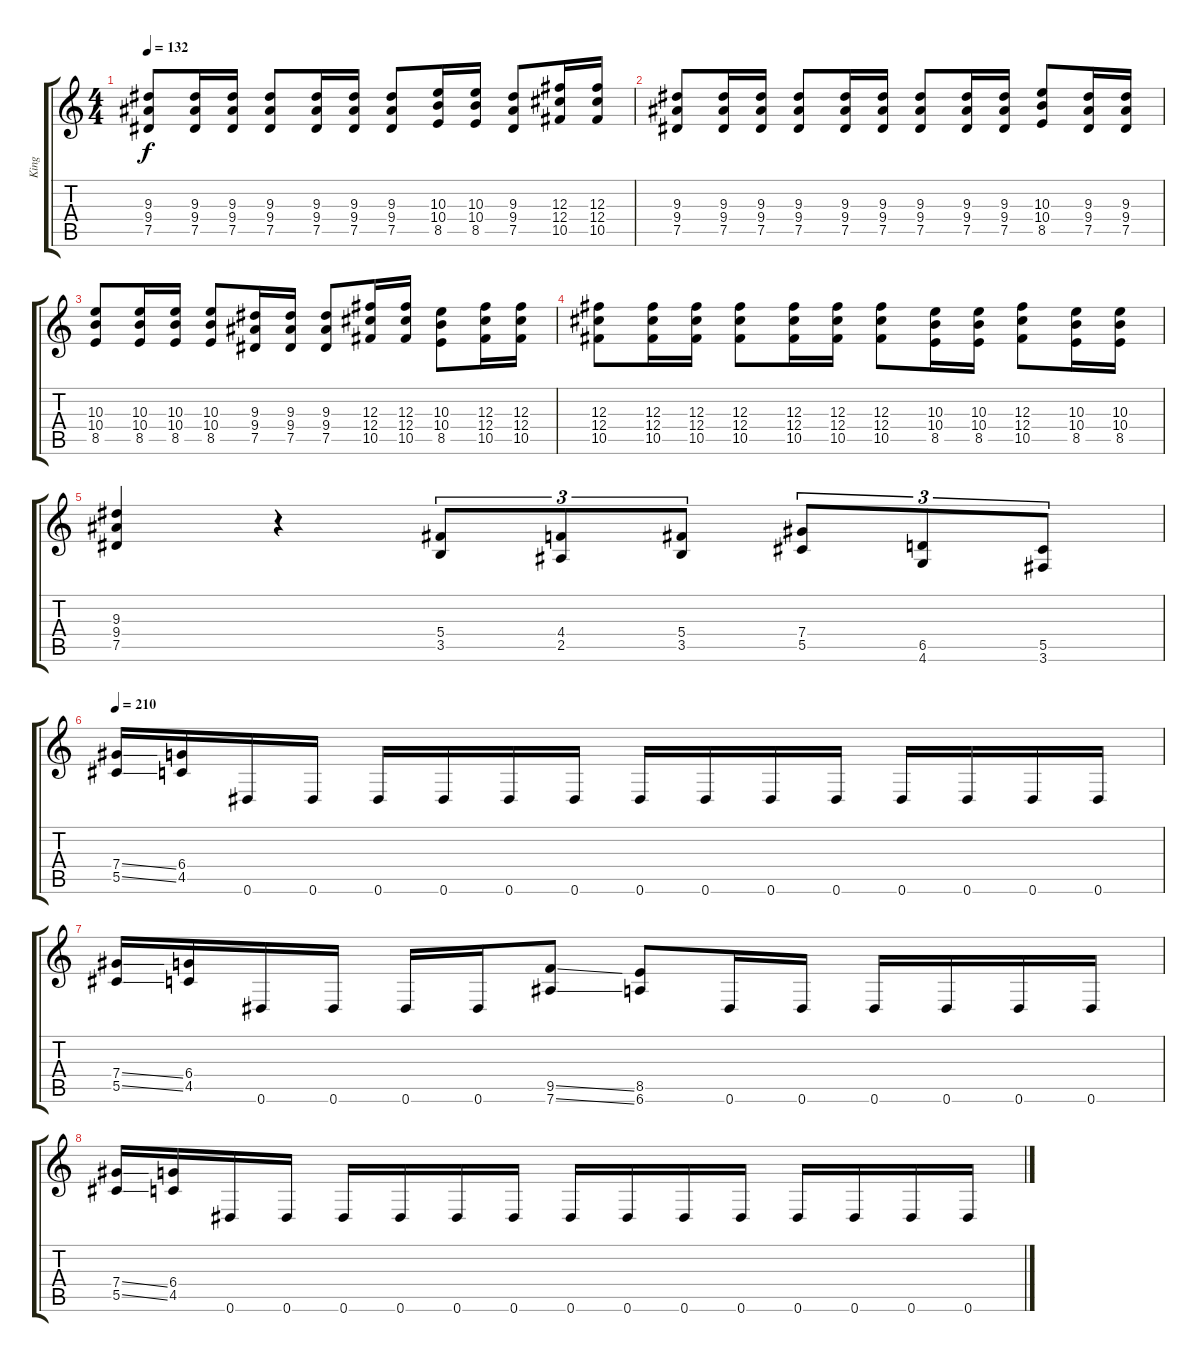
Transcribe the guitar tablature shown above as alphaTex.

\track ("King" "King") {instrument distortionguitar}
\staff {score tabs}
\tuning (Eb4 Bb3 Gb3 Db3 Ab2 Eb2) {hide}
\ts (4 4)
\tempo 132
\clef g2
\ks c
(9.3 9.4 7.5).8{dy f} (9.3 9.4 7.5).16 (9.3 9.4 7.5).16 (9.3 9.4 7.5).8 (9.3 9.4 7.5).16 (9.3 9.4 7.5).16 (9.3 9.4 7.5).8 (10.3 10.4 8.5).16 (10.3 10.4 8.5).16 (9.3 9.4 7.5).8 (12.3 12.4 10.5).16 (12.3 12.4 10.5).16 |
(9.3 9.4 7.5).8 (9.3 9.4 7.5).16 (9.3 9.4 7.5).16 (9.3 9.4 7.5).8 (9.3 9.4 7.5).16 (9.3 9.4 7.5).16 (9.3 9.4 7.5).8 (9.3 9.4 7.5).16 (9.3 9.4 7.5).16 (10.3 10.4 8.5).8 (9.3 9.4 7.5).16 (9.3 9.4 7.5).16 |
(10.3 10.4 8.5).8 (10.3 10.4 8.5).16 (10.3 10.4 8.5).16 (10.3 10.4 8.5).8 (9.3 9.4 7.5).16 (9.3 9.4 7.5).16 (9.3 9.4 7.5).8 (12.3 12.4 10.5).16 (12.3 12.4 10.5).16 (10.3 10.4 8.5).8 (12.3 12.4 10.5).16 (12.3 12.4 10.5).16 |
(12.3 12.4 10.5).8 (12.3 12.4 10.5).16 (12.3 12.4 10.5).16 (12.3 12.4 10.5).8 (12.3 12.4 10.5).16 (12.3 12.4 10.5).16 (12.3 12.4 10.5).8 (10.3 10.4 8.5).16 (10.3 10.4 8.5).16 (12.3 12.4 10.5).8 (10.3 10.4 8.5).16 (10.3 10.4 8.5).16 |
(9.3 9.4 7.5).4 r.4 (5.4 3.5).8{tu (3 2)} (4.4 2.5).8{tu (3 2)} (5.4 3.5).8{tu (3 2)} (7.4 5.5).8{tu (3 2)} (6.5 4.6).8{tu (3 2)} (5.5 3.6).8{tu (3 2)} |
\tempo 192
\tempo 210
(7.4{ss} 5.5{ss}).16 (6.4 4.5).16 0.6.16 0.6.16 0.6.16 0.6.16 0.6.16 0.6.16 0.6.16 0.6.16 0.6.16 0.6.16 0.6.16 0.6.16 0.6.16 0.6.16 |
(7.4{ss} 5.5{ss}).16 (6.4 4.5).16 0.6.16 0.6.16 0.6.16 0.6.16 (9.5{ss} 7.6{ss}).8 (8.5 6.6).8 0.6.16 0.6.16 0.6.16 0.6.16 0.6.16 0.6.16 |
(7.4{ss} 5.5{ss}).16 (6.4 4.5).16 0.6.16 0.6.16 0.6.16 0.6.16 0.6.16 0.6.16 0.6.16 0.6.16 0.6.16 0.6.16 0.6.16 0.6.16 0.6.16 0.6.16
